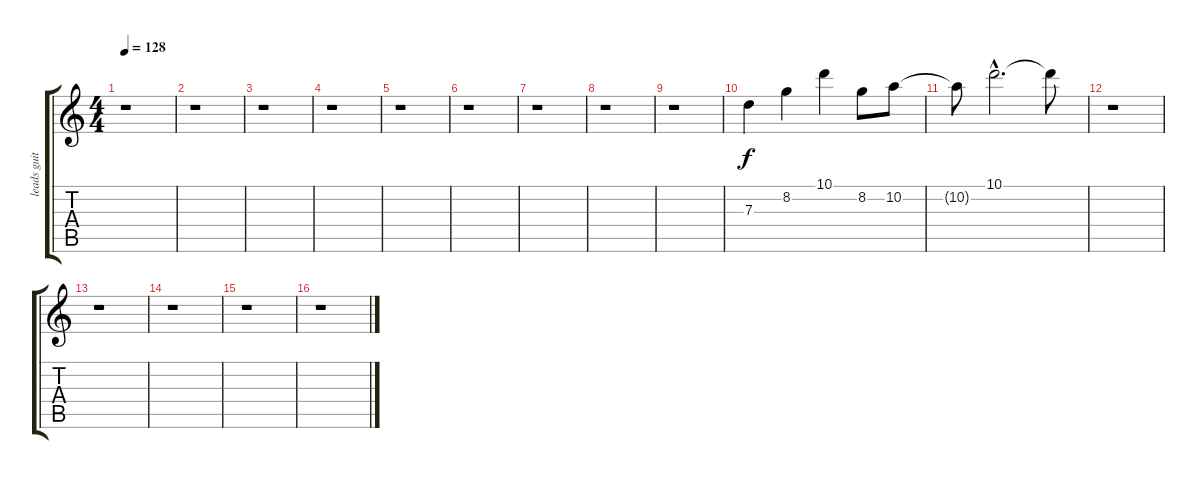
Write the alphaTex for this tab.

\track ("leads guitar 1" "leads guit") {instrument distortionguitar}
\staff {score tabs}
\tuning (E4 B3 G3 D3 A2 E2) {hide}
\ts (4 4)
\tempo 128
\clef g2
\ks c
r.1{dy f} |
r.1 |
r.1 |
r.1 |
r.1 |
r.1 |
r.1 |
r.1 |
r.1 |
7.3.4 8.2.4 10.1.4 8.2.8 10.2.8 |
10.2{t}.8 10.1{hac}.2{d} 10.1{t}.8 |
r.1 |
r.1 |
r.1 |
r.1 |
r.1
